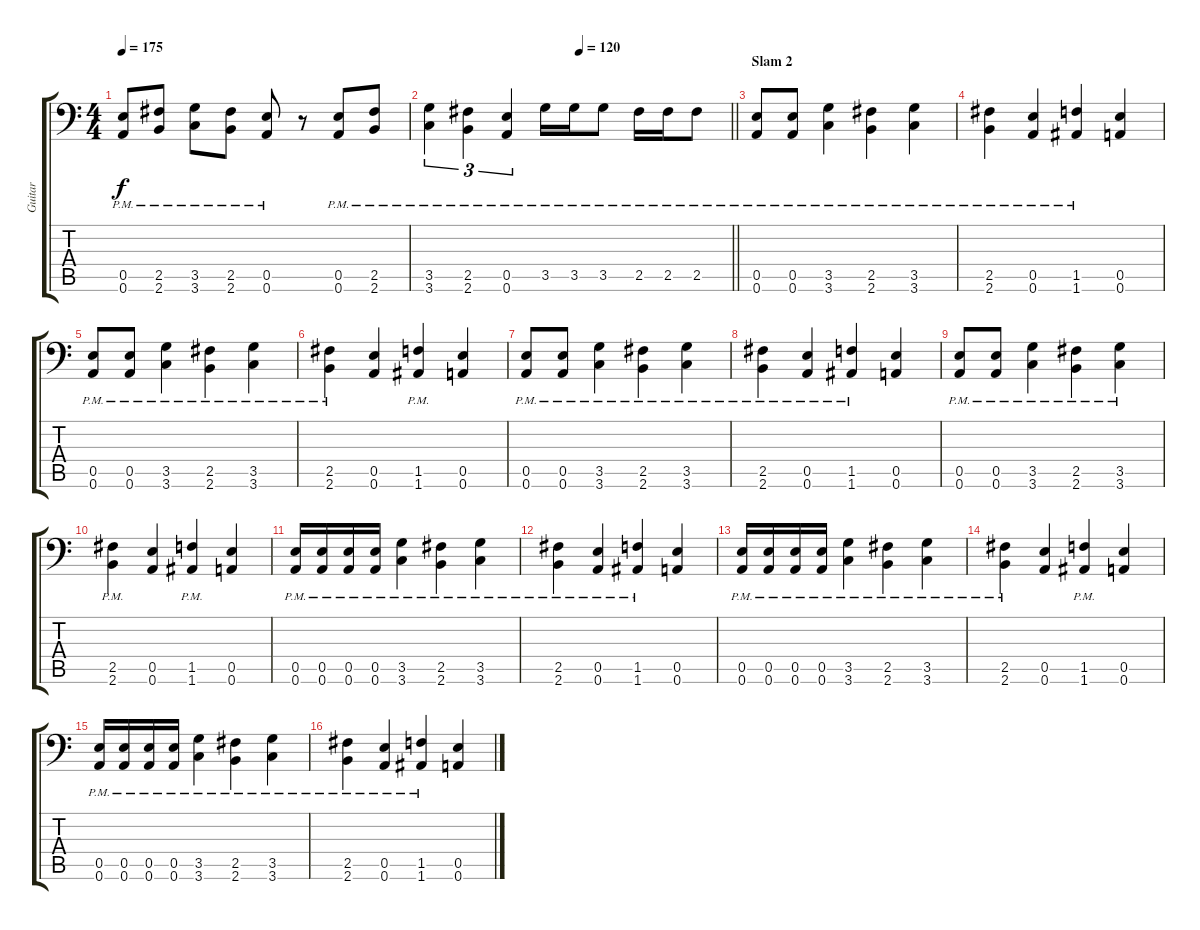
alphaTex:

\track ("Guitar" "Guitar") {instrument distortionguitar}
\staff {score tabs}
\tuning (B3 Gb3 D3 A2 E2 A1) {hide}
\ts (4 4)
\tempo 175
\clef f4
\ks c
(0.5{pm} 0.6{pm}).8{dy f} (2.5{pm} 2.6{pm}).8 (3.5{pm} 3.6{pm}).8 (2.5{pm} 2.6{pm}).8 (0.5{pm} 0.6{pm}).8 r.8 (0.5{pm} 0.6{pm}).8 (2.5{pm} 2.6{pm}).8 |
\tempo (120 0.5)
\barLineRight lightlight
(3.5{pm} 3.6{pm}).4{tu (3 2)} (2.5{pm} 2.6{pm}).4{tu (3 2)} (0.5{pm} 0.6{pm}).4{tu (3 2)} 3.5{pm}.16 3.5{pm}.16 3.5{pm}.8 2.5{pm}.16 2.5{pm}.16 2.5{pm}.8 |
\section ("" "Slam 2")
(0.5{pm} 0.6{pm}).8 (0.5{pm} 0.6{pm}).8 (3.5{pm} 3.6{pm}).4 (2.5{pm} 2.6{pm}).4 (3.5{pm} 3.6{pm}).4 |
(2.5{pm} 2.6{pm}).4 (0.5{pm} 0.6{pm}).4 (1.5{pm} 1.6{pm}).4 (0.5 0.6).4 |
(0.5{pm} 0.6{pm}).8 (0.5{pm} 0.6{pm}).8 (3.5{pm} 3.6{pm}).4 (2.5{pm} 2.6{pm}).4 (3.5{pm} 3.6{pm}).4 |
(2.5{pm} 2.6{pm}).4 (0.5 0.6).4 (1.5{pm} 1.6{pm}).4 (0.5 0.6).4 |
(0.5{pm} 0.6{pm}).8 (0.5{pm} 0.6{pm}).8 (3.5{pm} 3.6{pm}).4 (2.5{pm} 2.6{pm}).4 (3.5{pm} 3.6{pm}).4 |
(2.5{pm} 2.6{pm}).4 (0.5{pm} 0.6{pm}).4 (1.5{pm} 1.6{pm}).4 (0.5 0.6).4 |
(0.5{pm} 0.6{pm}).8 (0.5{pm} 0.6{pm}).8 (3.5{pm} 3.6{pm}).4 (2.5{pm} 2.6{pm}).4 (3.5{pm} 3.6{pm}).4 |
(2.5{pm} 2.6{pm}).4 (0.5 0.6).4 (1.5{pm} 1.6{pm}).4 (0.5 0.6).4 |
(0.5{pm} 0.6{pm}).16 (0.5{pm} 0.6{pm}).16 (0.5{pm} 0.6{pm}).16 (0.5{pm} 0.6{pm}).16 (3.5{pm} 3.6{pm}).4 (2.5{pm} 2.6{pm}).4 (3.5{pm} 3.6{pm}).4 |
(2.5{pm} 2.6{pm}).4 (0.5{pm} 0.6{pm}).4 (1.5{pm} 1.6{pm}).4 (0.5 0.6).4 |
(0.5{pm} 0.6{pm}).16 (0.5{pm} 0.6{pm}).16 (0.5{pm} 0.6{pm}).16 (0.5{pm} 0.6{pm}).16 (3.5{pm} 3.6{pm}).4 (2.5{pm} 2.6{pm}).4 (3.5{pm} 3.6{pm}).4 |
(2.5{pm} 2.6{pm}).4 (0.5 0.6).4 (1.5{pm} 1.6{pm}).4 (0.5 0.6).4 |
(0.5{pm} 0.6{pm}).16 (0.5{pm} 0.6{pm}).16 (0.5{pm} 0.6{pm}).16 (0.5{pm} 0.6{pm}).16 (3.5{pm} 3.6{pm}).4 (2.5{pm} 2.6{pm}).4 (3.5{pm} 3.6{pm}).4 |
(2.5{pm} 2.6{pm}).4 (0.5{pm} 0.6{pm}).4 (1.5{pm} 1.6{pm}).4 (0.5 0.6).4
